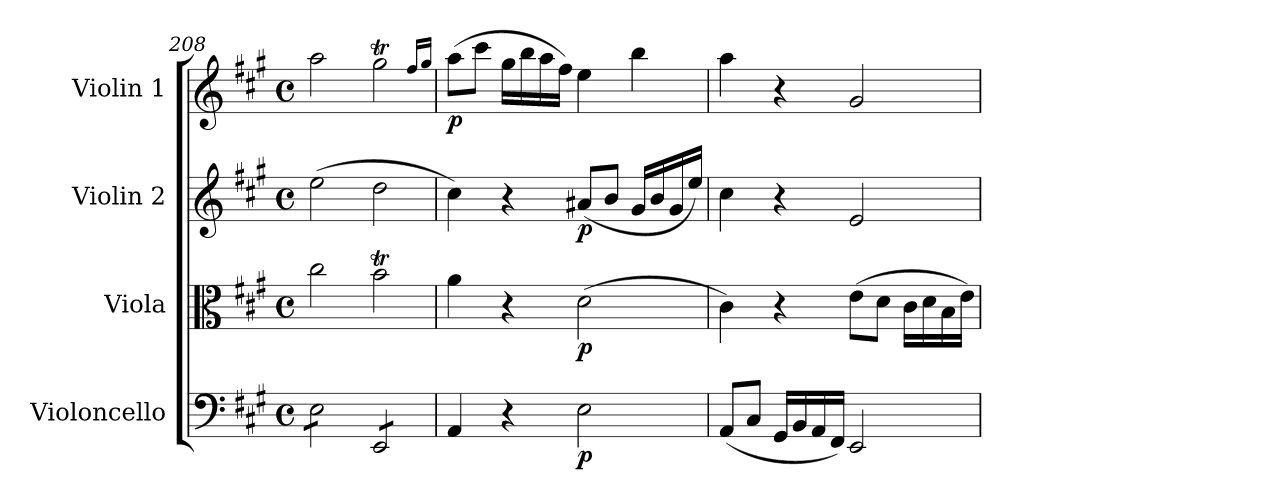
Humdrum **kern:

**kern	**dynam	**kern	**dynam	**kern	**dynam	**kern	**dynam
*part4	*part4	*part3	*part3	*part2	*part2	*part1	*part1
*staff4	*staff4	*staff3	*staff3	*staff2	*staff2	*staff1	*staff1
*I"Violoncello	*	*I"Viola	*	*I"Violin 2	*	*I"Violin 1	*
*I'Vc	*	*I'Vla	*	*I'Vln	*	*I'Vln	*
*clefF4	*	*clefC3	*	*clefG2	*	*clefG2	*
*k[f#c#g#]	*	*k[f#c#g#]	*	*k[f#c#g#]	*	*k[f#c#g#]	*
*M4/4	*	*M4/4	*	*M4/4	*	*M4/4	*
*met(c)	*	*met(c)	*	*met(c)	*	*met(c)	*
=208	=208	=208	=208	=208	=208	=208	=208
*tremolo	*	*	*	*	*	*	*
8E\L	.	2cc#\	.	(2ee\	.	2aa\	.
8E\	.	.	.	.	.	.	.
8E\	.	.	.	.	.	.	.
8E\J	.	.	.	.	.	.	.
8EE/L	.	2bT\	.	2dd\	.	2gg#t\	.
8EE/	.	.	.	.	.	.	.
8EE/	.	.	.	.	.	.	.
8EE/J	.	.	.	.	.	.	.
*Xtremolo	*	*	*	*	*	*	*
.	.	.	.	.	.	16qff#/LL	.
.	.	.	.	.	.	16qgg#/JJ	.
=209	=209	=209	=209	=209	=209	=209	=209
!	!	!	!	!	!	!	!LO:DY:b
4AA/	.	4a\	.	4cc#\)	.	(8aa\L	p
.	.	.	.	.	.	8ccc#\J	.
4r	.	4r	.	4r	.	16gg#\LL	.
.	.	.	.	.	.	16bb\	.
.	.	.	.	.	.	16aa\	.
.	.	.	.	.	.	16ff#\JJ)	.
!	!LO:DY:b	!	!LO:DY:b	!	!LO:DY:b	!	!
2E\	p	(2d\	p	(>8a#X/L	p	4ee\	.
.	.	.	.	8b/J	.	.	.
.	.	.	.	16g#/LL	.	4bb\	.
.	.	.	.	16b/	.	.	.
.	.	.	.	16g#/	.	.	.
.	.	.	.	16ee/JJ)	.	.	.
!!LO:PB:g=z
=210	=210	=210	=210	=210	=210	=210	=210
(8AA/L	.	4c#\)	.	4cc#\	.	4aa\	.
8C#/J	.	.	.	.	.	.	.
16GG#/LL	.	4r	.	4r	.	4r	.
16BB/	.	.	.	.	.	.	.
16AA/	.	.	.	.	.	.	.
16FF#/JJ)	.	.	.	.	.	.	.
2EE/	.	(8e\L	.	2e/	.	2g#/	.
.	.	8d\J	.	.	.	.	.
.	.	16c#\LL	.	.	.	.	.
.	.	16d\	.	.	.	.	.
.	.	16B\	.	.	.	.	.
.	.	16e\JJ)	.	.	.	.	.
=	=	=	=	=	=	=	=
*-	*-	*-	*-	*-	*-	*-	*-
